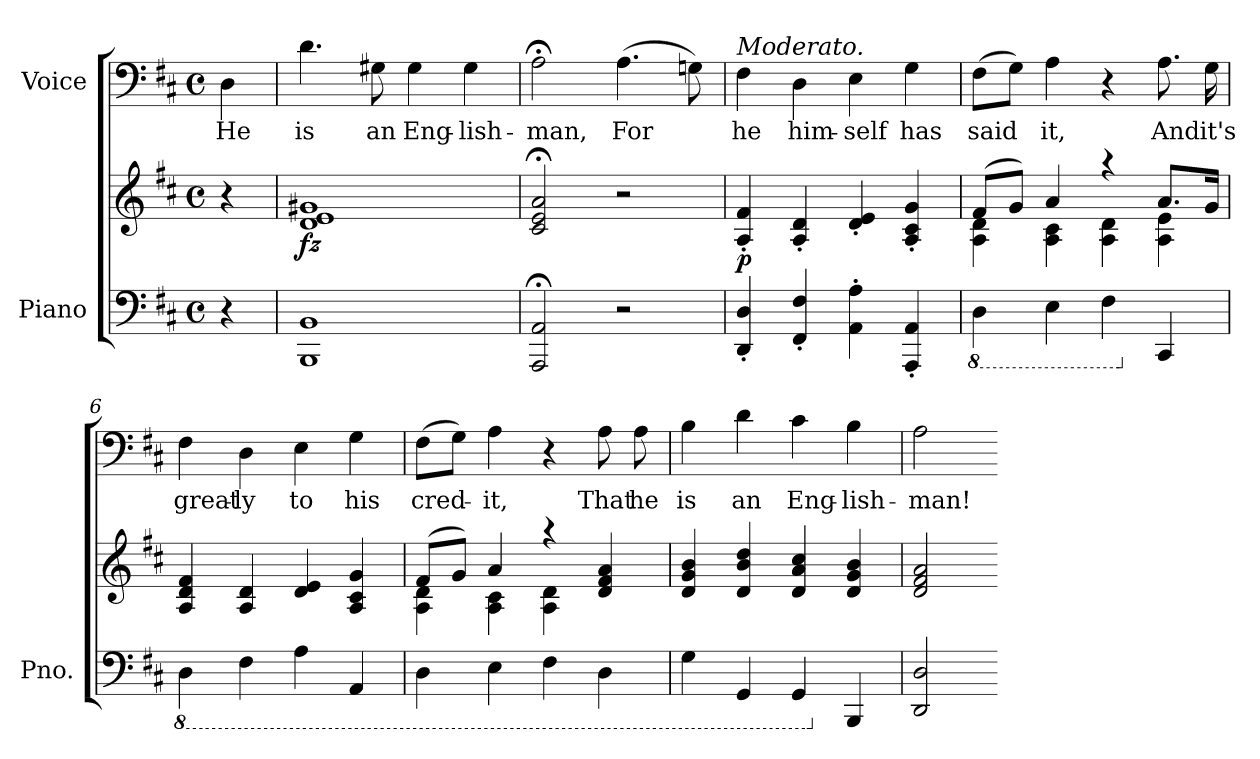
**kern	**kern	**dynam	**kern	**text
*part2	*part2	*part2	*part1	*part1
*staff3	*staff2	*staff2/3	*staff1	*staff1
*I"Piano	*	*	*I"Voice	*
*I'Pno.	*	*	*	*
*clefF4	*clefG2	*	*clefF4	*
*k[f#c#]	*k[f#c#]	*	*k[f#c#]	*
*D:	*D:	*	*D:	*
*M4/4	*M4/4	*	*M4/4	*
*met(c)	*met(c)	*	*met(c)	*
=1	=1	=1	=1	=1
!	!	!	!	!LO:LY:b
4r	4r	.	4D\	He
=2	=2	=2	=2	=2
!	!	!LO:DY:b	!	!LO:LY:b
1BBB 1BB	1d 1e 1g#X	fz	4.d\	is
!	!	!	!	!LO:LY:b
.	.	.	8G#X\	an
!	!	!	!	!LO:LY:b
.	.	.	4G#\	Eng-
!	!	!	!	!LO:LY:b
.	.	.	4G#\	-lish-
=3	=3	=3	=3	=3
!	!	!	!	!LO:LY:b
2AAA/;< 2AA/;<	2c#/;< 2e/;< 2a/;<	.	2A;<\	-man,
!	!	!	!	!LO:LY:b
2r	2r	.	(>4.A\	For
.	.	.	8Gn\)	.
=4	=4	=4	=4	=4
!	!	!	!LO:TX:a:i:t=Moderato.	!
!	!	!LO:DY:b	!	!LO:LY:b
4DD/'< 4D/'<	4A/'< 4f#/'<	p	4F#\	he
!	!	!	!	!LO:LY:b
4FF#/'< 4F#/'<	4A/'< 4d/'<	.	4D\	him-
!	!	!	!	!LO:LY:b
4AA\'> 4A\'>	4d/'< 4e/'<	.	4E\	-self
!	!	!	!	!LO:LY:b
4AAA/'< 4AA/'<	4A/'< 4c#/'< 4g/'<	.	4G\	has
=5	=5	=5	=5	=5
*8ba	*	*	*	*
*	*^	*	*	*
!	!	!	!	!	!LO:LY:b
4DD\	(>8f#/L	4A\ 4d\	.	(>8F#\L	said
.	8g/J)	.	.	8G\J)	.
!	!	!	!	!	!LO:LY:b
4EE\	4a/	4A\ 4c#\	.	4A\	it,
4FF#\	4raa	4A\ 4d\	.	4r	.
*X8ba	*	*	*	*	*
!	!	!	!	!	!LO:LY:b
4CC#/	8.a/L	4A\ 4e\	.	8.A\	And
!	!	!	!	!	!LO:LY:b
.	16g/Jk	.	.	16G\	it's
*	*v	*v	*	*	*
!!LO:LB:g=z
=6	=6	=6	=6	=6
*8ba	*	*	*	*
!	!	!	!	!LO:LY:b
4DD\	4A/ 4d/ 4f#/	.	4F#\	great-
!	!	!	!	!LO:LY:b
4FF#\	4A/ 4d/	.	4D\	-ly
!	!	!	!	!LO:LY:b
4AA\	4d/ 4e/	.	4E\	to
!	!	!	!	!LO:LY:b
4AAA/	4A/ 4c#/ 4g/	.	4G\	his
=7	=7	=7	=7	=7
*	*^	*	*	*
!	!	!	!	!	!LO:LY:b
4DD\	(>8f#/L	4A\ 4d\	.	(>8F#\L	cred-
.	8g/J)	.	.	8G\J)	.
!	!	!	!	!	!LO:LY:b
4EE\	4a/	4A\ 4c#\	.	4A\	-it,
4FF#\	4raa	4A\ 4d\	.	4r	.
!	!	!	!	!	!LO:LY:b
4DD\	4d/ 4f#/ 4a/	4ryy	.	8A\	That
!	!	!	!	!	!LO:LY:b
.	.	.	.	8A\	he
*	*v	*v	*	*	*
=8	=8	=8	=8	=8
!	!	!	!	!LO:LY:b
4GG\	4d/ 4g/ 4b/	.	4B\	is
!	!	!	!	!LO:LY:b
4GGG/	4d/ 4b/ 4dd/	.	4d\	an
!	!	!	!	!LO:LY:b
4GGG/	4d/ 4a/ 4cc#/	.	4c#\	Eng-
*X8ba	*	*	*	*
!	!	!	!	!LO:LY:b
4BBB/	4d/ 4g/ 4b/	.	4B\	-lish-
=9	=9	=9	=9	=9
!	!	!	!	!LO:LY:b
2DD/ 2D/	2d/ 2f#/ 2a/	.	2A\	-man!
=-	=-	=-	=-	=-
*-	*-	*-	*-	*-
